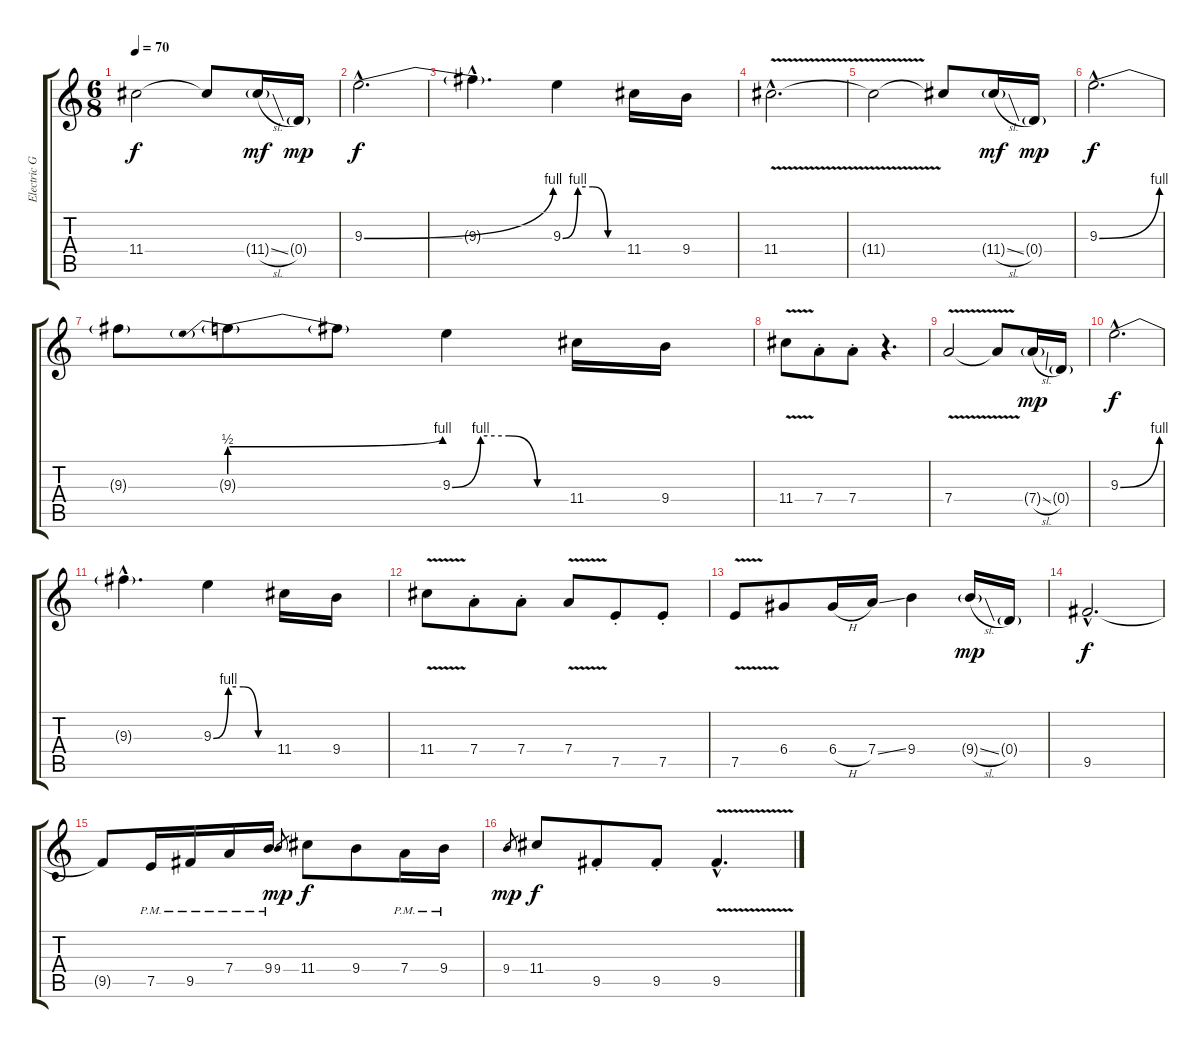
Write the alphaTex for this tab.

\track ("Electric Guitar 2 (Kirk Hammett)" "Electric G") {instrument overdrivenguitar}
\staff {score tabs}
\tuning (E4 B3 G3 D3 A2 E2) {hide}
\ts (6 8)
\tempo 70
\clef g2
\ks c
11.4{t}.2{dy f} 11.4{t}.8 11.4{sl g}.16{dy mf} 0.4{g}.16{dy mp} |
9.3{be (bend 0 0 60 4) hac}.2{d dy f} |
9.3{hac t}.4{d} 9.3{be (custom 0 0 15 4 30 4 45 0 60 0)}.4 11.4.16 9.4.16 |
11.4{v hac}.2{d} |
11.4{t}.2 11.4{t}.8 11.4{sl g}.16{dy mf} 0.4{g}.16{dy mp} |
9.3{be (bend 0 0 60 4) hac}.2{d dy f} |
9.3{t}.8 9.3{be (prebendbend 0 2 60 4) g}.8 9.3{t}.8 9.3{be (custom 0 0 15 4 30 4 45 0 60 0)}.4 11.4.16 9.4.16 |
11.4{v}.8 7.4{st}.8 7.4{st}.8 r.4{d} |
7.4{v}.2 7.4{t}.8 7.4{sl g}.16{dy mp} 0.4{g}.16 |
9.3{be (bend 0 0 60 4) hac}.2{d dy f} |
9.3{hac t}.4{d} 9.3{be (custom 0 0 15 4 30 4 45 0 60 0)}.4 11.4.16 9.4.16 |
11.4{v}.8 7.4{st}.8 7.4{st}.8 7.4{v}.8 7.5{st}.8 7.5{st}.8 |
7.5{v}.8 6.4.8 6.4{h}.16 7.4{ss}.16 9.4.4 9.4{sl g}.16{dy mp} 0.4{g}.16 |
9.5{hac}.2{d dy f} |
9.5{t}.8 7.5{pm}.16 9.5{pm}.16 7.4{pm}.16 9.4{pm}.16 9.4.8{gr dy mp} 11.4.8{dy f} 9.4.8 7.4{pm}.16 9.4{pm}.16 |
9.4.8{gr dy mp} 11.4.8{dy f} 9.5{st}.8 9.5{st}.8 9.5{v hac}.4{d}
